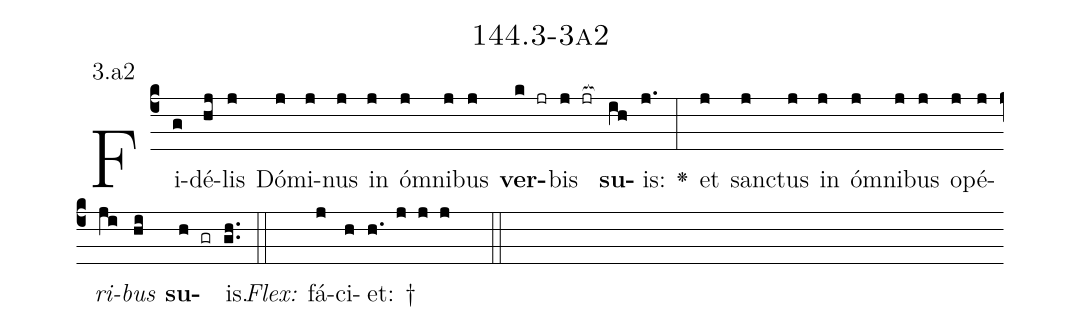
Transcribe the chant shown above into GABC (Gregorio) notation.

name: 144.3-3a2;
annotation: 3.a2;
%%
(c4)Fi(g)dé(hj)lis(j) Dó(j)mi(j)nus(j) in(j) óm(j)ni(j)bus(j) <b>ver</b>(k jr)bis(j jr[ocb:1{]) <b>su</b>(ih[ocb:0}])is:(j.) <v>\greheightstar</v>(:) et(j) sanc(j)tus(j) in(j) óm(j)ni(j)bus(j) o(j)pé(j)<i>ri</i>(ji)<i>bus</i>(hi) <b>su</b>(h gr)is.(gh..) (::)
<i>Flex:</i>()  fá(j)ci(h)et: †(h. j j j  ::)

%E(j) u(j) o(ji) u(hi) a(h) e.(gh..) (::)
